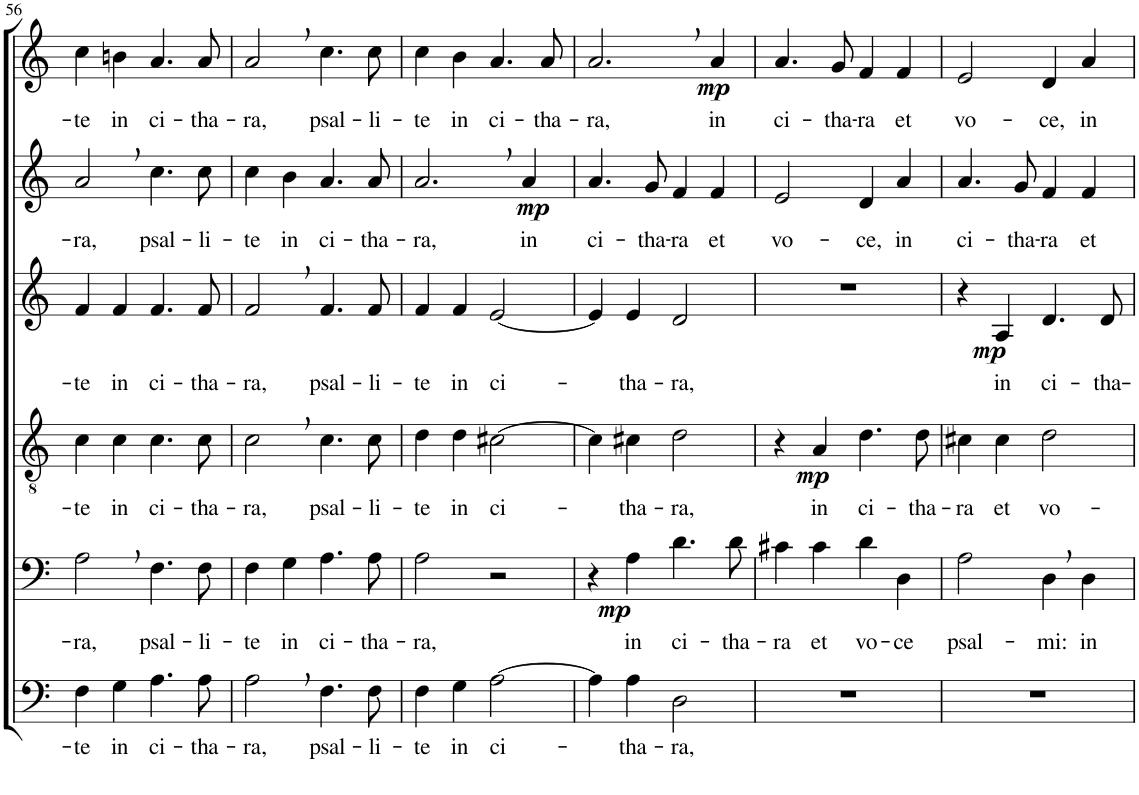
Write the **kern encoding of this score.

**kern	**text	**kern	**text	**dynam	**kern	**text	**dynam	**kern	**text	**dynam	**kern	**text	**dynam	**kern	**text	**dynam
*part6	*part6	*part5	*part5	*part5	*part4	*part4	*part4	*part3	*part3	*part3	*part2	*part2	*part2	*part1	*part1	*part1
*staff6	*staff6	*staff5	*staff5	*staff5	*staff4	*staff4	*staff4	*staff3	*staff3	*staff3	*staff2	*staff2	*staff2	*staff1	*staff1	*staff1
*I"Bassi	*	*I"Tenori II	*	*	*I"Tenori I	*	*	*I"Contralti	*	*	*I"Soprani II	*	*	*I"Soprani I	*	*
!!LO:PB:g=z
*clefF4	*	*clefF4	*	*	*clefGv2	*	*	*clefG2	*	*	*clefG2	*	*	*clefG2	*	*
*	*	*	*	*	*	*	*	*	*	*	*Trd1c2	*	*	*Trd1c2	*	*
*k[]	*	*k[]	*	*	*k[]	*	*	*k[]	*	*	*k[]	*	*	*k[]	*	*
*M2/2	*	*M2/2	*	*	*M2/2	*	*	*M2/2	*	*	*M2/2	*	*	*M2/2	*	*
=56	=56	=56	=56	=56	=56	=56	=56	=56	=56	=56	=56	=56	=56	=56	=56	=56
!	!LO:LY:b	!	!LO:LY:b	!	!	!LO:LY:b	!	!	!LO:LY:b	!	!	!LO:LY:b	!	!	!LO:LY:b	!
4F\	-te	2A,\	-ra,	.	4c\	-te	.	4f/	-te	.	2a,/	-ra,	.	4cc\	-te	.
!	!LO:LY:b	!	!	!	!	!LO:LY:b	!	!	!LO:LY:b	!	!	!	!	!	!LO:LY:b	!
4G\	in	.	.	.	4c\	in	.	4f/	in	.	.	.	.	4bn\	in	.
!	!LO:LY:b	!	!LO:LY:b	!	!	!LO:LY:b	!	!	!LO:LY:b	!	!	!LO:LY:b	!	!	!LO:LY:b	!
4.A\	ci-	4.F\	psal-	.	4.c\	ci-	.	4.f/	ci-	.	4.cc\	psal-	.	4.a/	ci-	.
!	!LO:LY:b	!	!LO:LY:b	!	!	!LO:LY:b	!	!	!LO:LY:b	!	!	!LO:LY:b	!	!	!LO:LY:b	!
8A\	-tha-	8F\	-li-	.	8c\	-tha-	.	8f/	-tha-	.	8cc\	-li-	.	8a/	-tha-	.
=57	=57	=57	=57	=57	=57	=57	=57	=57	=57	=57	=57	=57	=57	=57	=57	=57
!	!LO:LY:b	!	!LO:LY:b	!	!	!LO:LY:b	!	!	!LO:LY:b	!	!	!LO:LY:b	!	!	!LO:LY:b	!
2A,\	-ra,	4F\	-te	.	2c,\	-ra,	.	2f,/	-ra,	.	4cc\	-te	.	2a,/	-ra,	.
!	!	!	!LO:LY:b	!	!	!	!	!	!	!	!	!LO:LY:b	!	!	!	!
.	.	4G\	in	.	.	.	.	.	.	.	4b\	in	.	.	.	.
!	!LO:LY:b	!	!LO:LY:b	!	!	!LO:LY:b	!	!	!LO:LY:b	!	!	!LO:LY:b	!	!	!LO:LY:b	!
4.F\	psal-	4.A\	ci-	.	4.c\	psal-	.	4.f/	psal-	.	4.a/	ci-	.	4.cc\	psal-	.
!	!LO:LY:b	!	!LO:LY:b	!	!	!LO:LY:b	!	!	!LO:LY:b	!	!	!LO:LY:b	!	!	!LO:LY:b	!
8F\	-li-	8A\	-tha-	.	8c\	-li-	.	8f/	-li-	.	8a/	-tha-	.	8cc\	-li-	.
=58	=58	=58	=58	=58	=58	=58	=58	=58	=58	=58	=58	=58	=58	=58	=58	=58
!	!LO:LY:b	!	!LO:LY:b	!	!	!LO:LY:b	!	!	!LO:LY:b	!	!	!LO:LY:b	!	!	!LO:LY:b	!
4F\	-te	2A\	-ra,	.	4d\	-te	.	4f/	-te	.	2.a,/	-ra,	.	4cc\	-te	.
!	!LO:LY:b	!	!	!	!	!LO:LY:b	!	!	!LO:LY:b	!	!	!	!	!	!LO:LY:b	!
4G\	in	.	.	.	4d\	in	.	4f/	in	.	.	.	.	4b\	in	.
!	!LO:LY:b	!	!	!	!	!LO:LY:b	!	!	!LO:LY:b	!	!	!	!	!	!LO:LY:b	!
[2A\	ci-	2r	.	.	[2c#X\	ci-	.	[2e/	ci-	.	.	.	.	4.a/	ci-	.
!	!	!	!	!	!	!	!	!	!	!	!	!LO:LY:b	!LO:DY:b	!	!	!
.	.	.	.	.	.	.	.	.	.	.	4a/	in	mp	.	.	.
!	!	!	!	!	!	!	!	!	!	!	!	!	!	!	!LO:LY:b	!
.	.	.	.	.	.	.	.	.	.	.	.	.	.	8a/	-tha-	.
=59	=59	=59	=59	=59	=59	=59	=59	=59	=59	=59	=59	=59	=59	=59	=59	=59
!	!	!	!	!	!	!	!	!	!	!	!	!LO:LY:b	!	!	!LO:LY:b	!
4A\]	.	4r	.	.	4c#\]	.	.	4e/]	.	.	4.a/	ci-	.	2.a,/	-ra,	.
!	!LO:LY:b	!	!LO:LY:b	!LO:DY:b	!	!LO:LY:b	!	!	!LO:LY:b	!	!	!	!	!	!	!
4A\	-tha-	4A\	in	mp	4c#X\	-tha-	.	4e/	-tha-	.	.	.	.	.	.	.
!	!	!	!	!	!	!	!	!	!	!	!	!LO:LY:b	!	!	!	!
.	.	.	.	.	.	.	.	.	.	.	8g/	-tha-	.	.	.	.
!	!LO:LY:b	!	!LO:LY:b	!	!	!LO:LY:b	!	!	!LO:LY:b	!	!	!LO:LY:b	!	!	!	!
2D\	-ra,	4.d\	ci-	.	2d\	-ra,	.	2d/	-ra,	.	4f/	-ra	.	.	.	.
!	!	!	!	!	!	!	!	!	!	!	!	!LO:LY:b	!	!	!LO:LY:b	!LO:DY:b
.	.	.	.	.	.	.	.	.	.	.	4f/	et	.	4a/	in	mp
!	!	!	!LO:LY:b	!	!	!	!	!	!	!	!	!	!	!	!	!
.	.	8d\	-tha-	.	.	.	.	.	.	.	.	.	.	.	.	.
=60	=60	=60	=60	=60	=60	=60	=60	=60	=60	=60	=60	=60	=60	=60	=60	=60
!	!	!	!LO:LY:b	!	!	!	!	!	!	!	!	!LO:LY:b	!	!	!LO:LY:b	!
1r	.	4c#X\	-ra	.	4r	.	.	1r	.	.	2e/	vo-	.	4.a/	ci-	.
!	!	!	!LO:LY:b	!	!	!LO:LY:b	!LO:DY:b	!	!	!	!	!	!	!	!	!
.	.	4c#\	et	.	4A/	in	mp	.	.	.	.	.	.	.	.	.
!	!	!	!	!	!	!	!	!	!	!	!	!	!	!	!LO:LY:b	!
.	.	.	.	.	.	.	.	.	.	.	.	.	.	8g/	-tha-	.
!	!	!	!LO:LY:b	!	!	!LO:LY:b	!	!	!	!	!	!LO:LY:b	!	!	!LO:LY:b	!
.	.	4d\	vo-	.	4.d\	ci-	.	.	.	.	4d/	-ce,	.	4f/	-ra	.
!	!	!	!LO:LY:b	!	!	!	!	!	!	!	!	!LO:LY:b	!	!	!LO:LY:b	!
.	.	4D\	-ce	.	.	.	.	.	.	.	4a/	in	.	4f/	et	.
!	!	!	!	!	!	!LO:LY:b	!	!	!	!	!	!	!	!	!	!
.	.	.	.	.	8d\	-tha-	.	.	.	.	.	.	.	.	.	.
=61	=61	=61	=61	=61	=61	=61	=61	=61	=61	=61	=61	=61	=61	=61	=61	=61
!	!	!	!LO:LY:b	!	!	!LO:LY:b	!	!	!	!	!	!LO:LY:b	!	!	!LO:LY:b	!
1r	.	2A\	psal-	.	4c#X\	-ra	.	4r	.	.	4.a/	ci-	.	2e/	vo-	.
!	!	!	!	!	!	!LO:LY:b	!	!	!LO:LY:b	!LO:DY:b	!	!	!	!	!	!
.	.	.	.	.	4c#\	et	.	4A/	in	mp	.	.	.	.	.	.
!	!	!	!	!	!	!	!	!	!	!	!	!LO:LY:b	!	!	!	!
.	.	.	.	.	.	.	.	.	.	.	8g/	-tha-	.	.	.	.
!	!	!	!LO:LY:b	!	!	!LO:LY:b	!	!	!LO:LY:b	!	!	!LO:LY:b	!	!	!LO:LY:b	!
.	.	4D,\	-mi:	.	2d\	vo-	.	4.d/	ci-	.	4f/	-ra	.	4d/	-ce,	.
!	!	!	!LO:LY:b	!	!	!	!	!	!	!	!	!LO:LY:b	!	!	!LO:LY:b	!
.	.	4D\	in	.	.	.	.	.	.	.	4f/	et	.	4a/	in	.
!	!	!	!	!	!	!	!	!	!LO:LY:b	!	!	!	!	!	!	!
.	.	.	.	.	.	.	.	8d/	-tha-	.	.	.	.	.	.	.
=	=	=	=	=	=	=	=	=	=	=	=	=	=	=	=	=
*-	*-	*-	*-	*-	*-	*-	*-	*-	*-	*-	*-	*-	*-	*-	*-	*-
